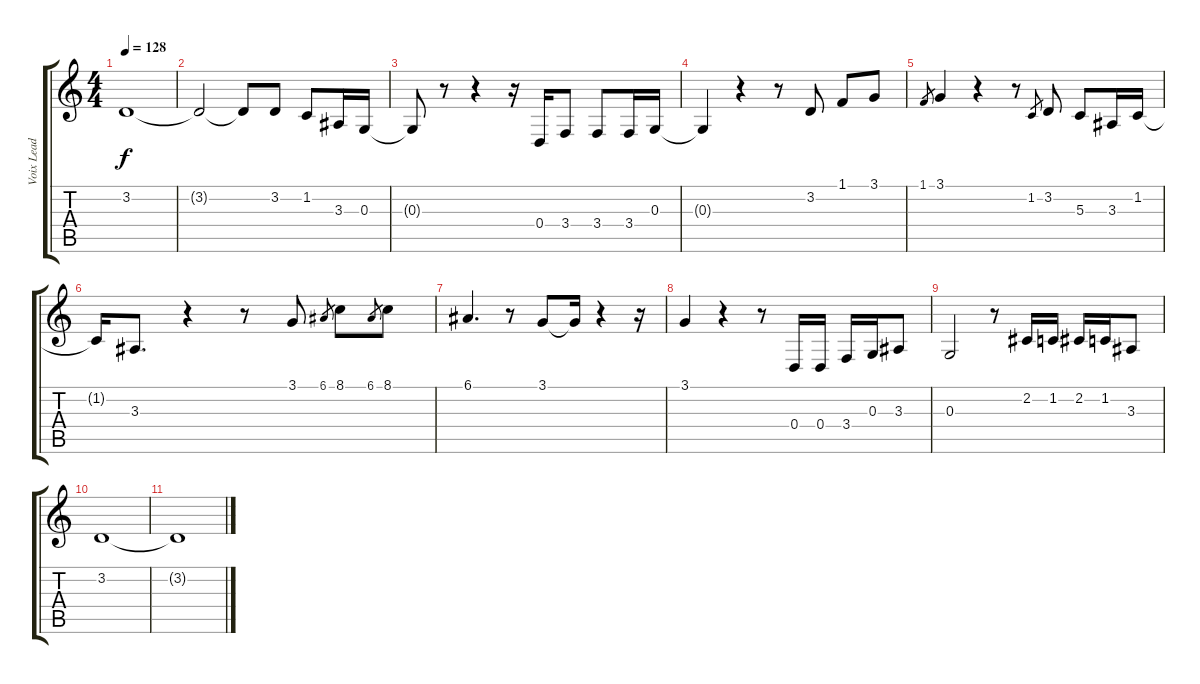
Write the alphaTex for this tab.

\track ("Voix Lead" "Voix Lead") {instrument altosax}
\staff {score tabs}
\tuning (E4 B3 G3 D3 A2 E2) {hide}
\ts (4 4)
\tempo 128
\clef g2
\ks c
3.2.1{dy f instrument altosax} |
3.2{t}.2 3.2{t}.8 3.2.8 1.2.8 3.3.16 0.3.16 |
0.3{t}.8 r.8 r.4 r.16 0.4.16 3.4.8 3.4.8 3.4.16 0.3.16 |
0.3{t}.4 r.4 r.8 3.2.8 1.1.8 3.1.8 |
1.1.8{gr} 3.1.4 r.4 r.8 1.2.8{gr} 3.2.8 5.3.8 3.3.16 1.2.16 |
1.2{t}.16 3.3.8{d} r.4 r.8 3.1.8 6.1.8{gr} 8.1.8 6.1.8{gr} 8.1.8 |
6.1.4{d} r.8 3.1.8 3.1{t}.16 r.4 r.16 |
3.1.4 r.4 r.8 0.4.16 0.4.16 3.4.16 0.3.16 3.3.8 |
0.3.2 r.8 2.2.16 1.2.16 2.2.16 1.2.16 3.3.8 |
3.2.1 |
3.2{t}.1
